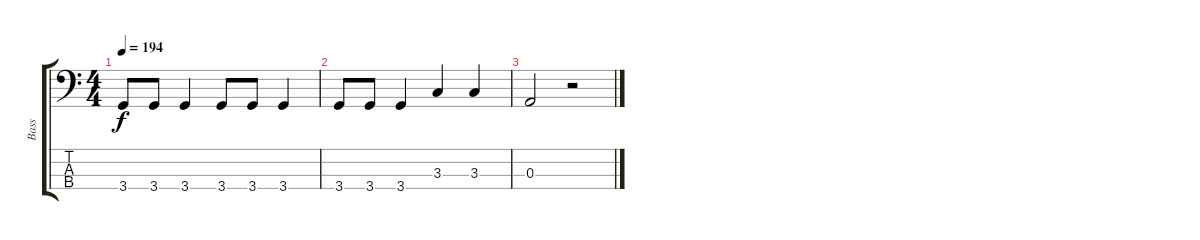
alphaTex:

\track ("Bass" "Bass") {instrument slapbass2}
\staff {score tabs}
\tuning (G2 D2 A1 E1) {hide}
\ts (4 4)
\tempo 194
\clef f4
\ks c
3.4.8{dy f} 3.4.8 3.4.4 3.4.8 3.4.8 3.4.4 |
3.4.8 3.4.8 3.4.4 3.3.4 3.3.4 |
0.3.2 r.2
